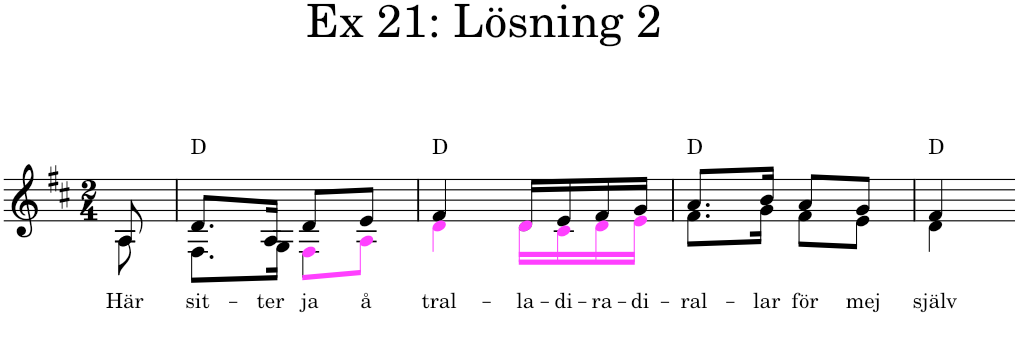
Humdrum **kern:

**kern	**text	**harte
*part1	*part1	*part1
*staff1	*staff1	*
*I"Women	*	*
*clefG2	*	*
*k[f#c#]	*	*
*M2/4	*	*
=	=	=
!	!LO:LY:b	!
*^	*	*
8A/	8A\	Här	.
=1	=1	=1	=1
!	!	!LO:LY:b	!
8.d/L	8.F#\L	sit-	D:maj
!	!	!LO:LY:b	!
16A/Jk	16G\Jk	-ter	.
!	!	!LO:LY:b	!
8d/L	8F#i\L	ja	.
!	!	!LO:LY:b	!
8e/J	8Ai\J	å	.
=2	=2	=2	=2
!	!	!LO:LY:b	!
4f#/	4di\	tral-	D:maj
!	!	!LO:LY:b	!
16d/LL	16di\LL	-la-	.
!	!	!LO:LY:b	!
16e/	16c#i\	-di-	.
!	!	!LO:LY:b	!
16f#/	16di\	-ra-	.
!	!	!LO:LY:b	!
16g/JJ	16ei\JJ	-di-	.
=3	=3	=3	=3
!	!	!LO:LY:b	!
8.a/L	8.f#\L	-ral-	D:maj
!	!	!LO:LY:b	!
16b/Jk	16g\Jk	-lar	.
!	!	!LO:LY:b	!
8a/L	8f#\L	för	.
!	!	!LO:LY:b	!
8g/J	8e\J	mej	.
=4	=4	=4	=4
!	!	!LO:LY:b	!
4f#/	4d\	själv	D:maj
*v	*v	*	*
=-	=-	=-
*-	*-	*-
